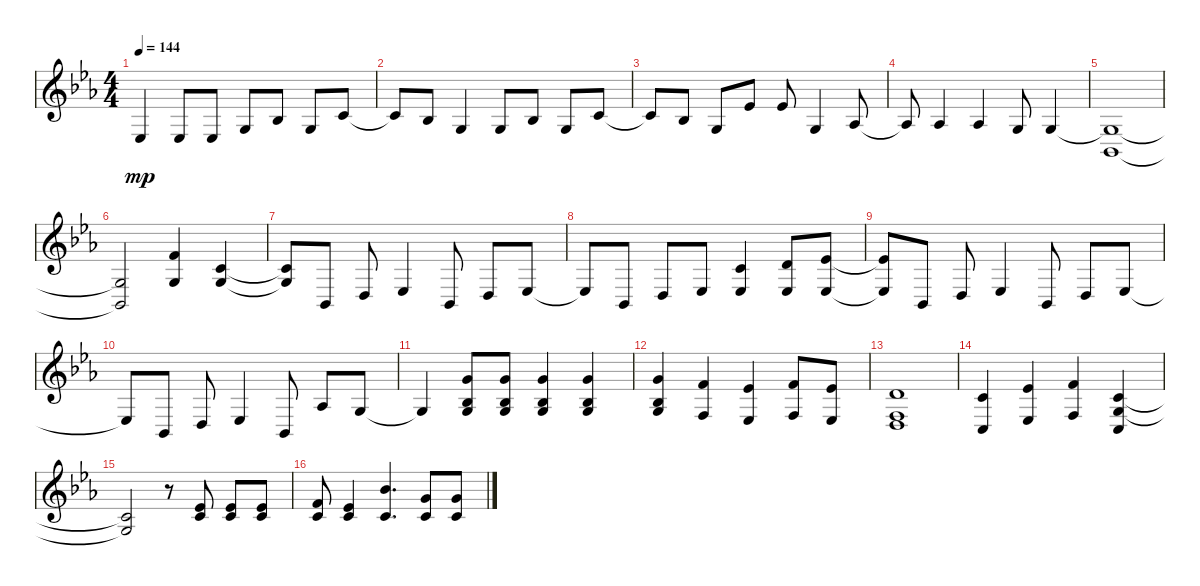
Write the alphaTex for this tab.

\track "" {instrument acousticgrandpiano}
\staff {score}
\tuning (E4 B3 G3 D3 A2 E2) {hide}
\ts (4 4)
\tempo 144
\clef g2
\ks eb
1.4{t}.4{dy mp} 1.4.8 1.4.8 0.3.8 3.3.8 0.3.8 1.2.8 |
1.2{t}.8 3.3.8 0.3.4 0.3.8 3.3.8 0.3.8 1.2.8 |
1.2{t}.8 3.3.8 0.3.8 4.2.8 4.2.8 0.3.4 1.3.8 |
1.3{t}.8 1.3.4 1.3.4 0.3.8 0.3.4 |
(0.3{t} 1.5).1 |
(0.3{t} 1.5{t}).2 (1.1 0.3).4 (1.2 0.3).4 |
(1.2{t} 0.3{t}).8 1.5.8 0.4.8 1.4.4 1.5.8 0.4.8 1.4.8 |
1.4{t}.8 1.5.8 0.4.8 1.4.8 (1.2 1.4).4 (3.2 1.4).8 (4.2 1.4).8 |
(4.2{t} 1.4{t}).8 1.5.8 0.4.8 1.4.4 1.5.8 0.4.8 1.4.8 |
1.4{t}.8 1.5.8 0.4.8 1.4.4 1.5.8 1.3.8 0.3.8 |
0.3{t}.4 (3.1 0.3 8.4).8 (3.1 0.3 8.4).8 (3.1 3.3 5.4).4 (3.1 0.3 8.4).4 |
(3.1 3.3 5.4).4 (1.1 3.4).4 (4.2 1.4).4 (1.1 3.4).8 (4.2 1.4).8 |
(3.2 0.4 8.5).1 |
(1.2 3.5).4 (4.2 1.4).4 (1.1 3.4).4 (1.2 0.3 3.5).4 |
(1.2{t} 0.3{t}).2 r.8 (1.2 8.3).8 (1.2 8.3).8 (1.2 8.3).8 |
(1.1 1.2).8 (1.2 8.3).4 (6.1 1.2).4{d} (3.1 1.2).8 (3.1 1.2).8
